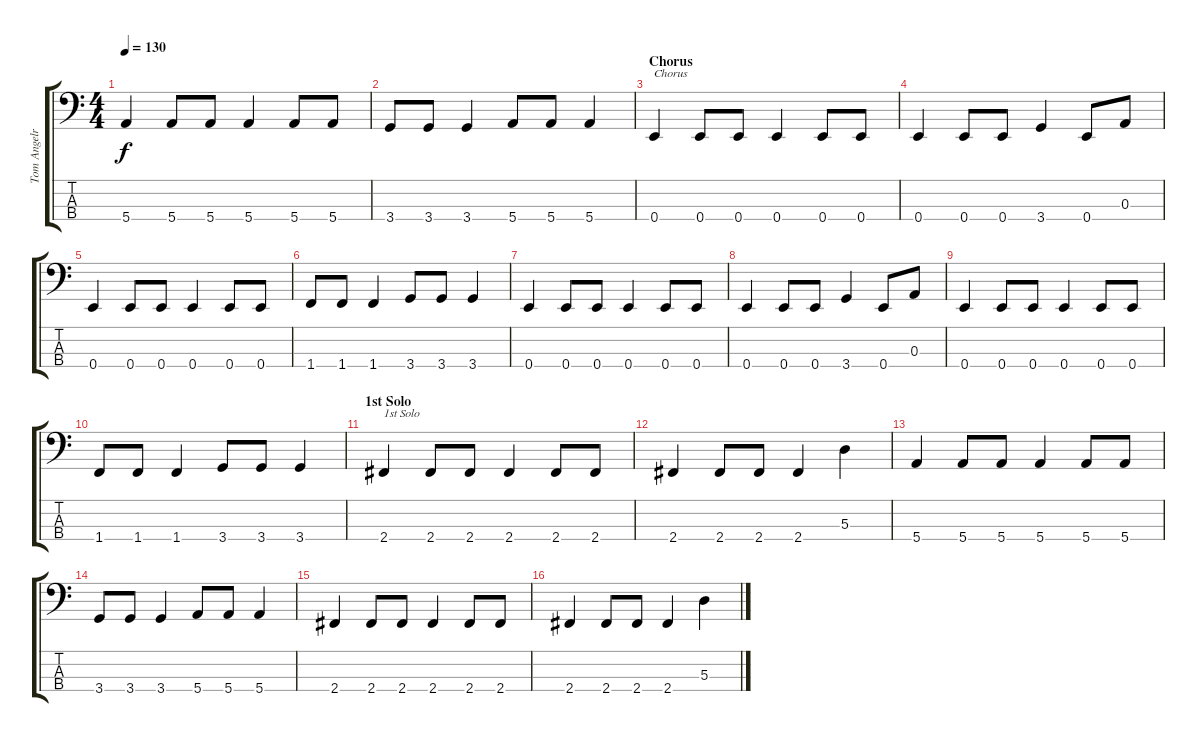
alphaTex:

\track ("Tom Angelripper" "Tom Angelr") {instrument electricbasspick}
\staff {score tabs}
\tuning (G2 D2 A1 E1) {hide}
\ts (4 4)
\tempo 130
\clef f4
\ks c
5.4.4{dy f} 5.4.8 5.4.8 5.4.4 5.4.8 5.4.8 |
3.4.8 3.4.8 3.4.4 5.4.8 5.4.8 5.4.4 |
\section ("" "Chorus")
0.4.4{txt "Chorus"} 0.4.8 0.4.8 0.4.4 0.4.8 0.4.8 |
0.4.4 0.4.8 0.4.8 3.4.4 0.4.8 0.3.8 |
0.4.4 0.4.8 0.4.8 0.4.4 0.4.8 0.4.8 |
1.4.8 1.4.8 1.4.4 3.4.8 3.4.8 3.4.4 |
0.4.4 0.4.8 0.4.8 0.4.4 0.4.8 0.4.8 |
0.4.4 0.4.8 0.4.8 3.4.4 0.4.8 0.3.8 |
0.4.4 0.4.8 0.4.8 0.4.4 0.4.8 0.4.8 |
1.4.8 1.4.8 1.4.4 3.4.8 3.4.8 3.4.4 |
\section ("" "1st Solo")
2.4.4{txt "1st Solo"} 2.4.8 2.4.8 2.4.4 2.4.8 2.4.8 |
2.4.4 2.4.8 2.4.8 2.4.4 5.3.4 |
5.4.4 5.4.8 5.4.8 5.4.4 5.4.8 5.4.8 |
3.4.8 3.4.8 3.4.4 5.4.8 5.4.8 5.4.4 |
2.4.4 2.4.8 2.4.8 2.4.4 2.4.8 2.4.8 |
2.4.4 2.4.8 2.4.8 2.4.4 5.3.4
